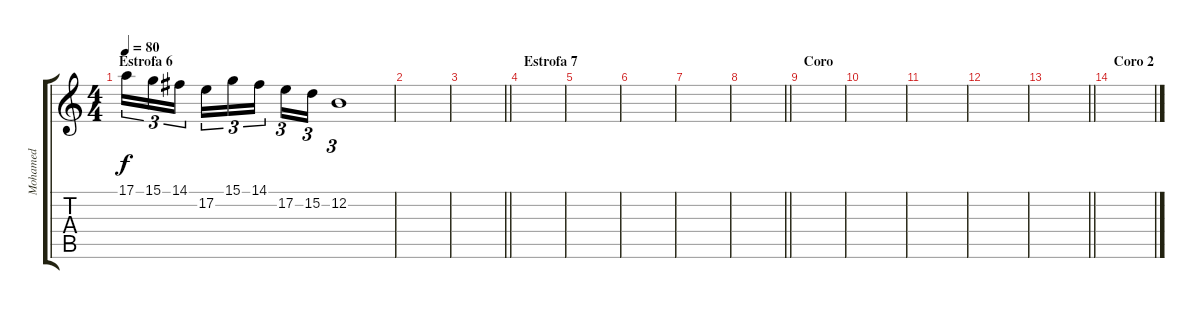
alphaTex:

\track ("Mohamed" "Mohamed") {instrument violin}
\staff {score tabs}
\tuning (E4 B3 G3 D3 A2 E2) {hide}
\ts (4 4)
\section ("" "Estrofa 6")
\tempo 80
\clef g2
\ks c
17.1.16{tu (3 2) dy f} 15.1.16{tu (3 2)} 14.1.16{tu (3 2) beam splitsecondary} 17.2.16{tu (3 2)} 15.1.16{tu (3 2)} 14.1.16{tu (3 2)} 17.2.16{tu (3 2)} 15.2.16{tu (3 2)} 12.2.1{tu (3 2)} |
|
\barLineRight lightlight
|
\section ("" "Estrofa 7")
|
|
|
|
\barLineRight lightlight
|
\section ("" "Coro")
|
|
|
|
\barLineRight lightlight
|
\section ("" "Coro 2")
